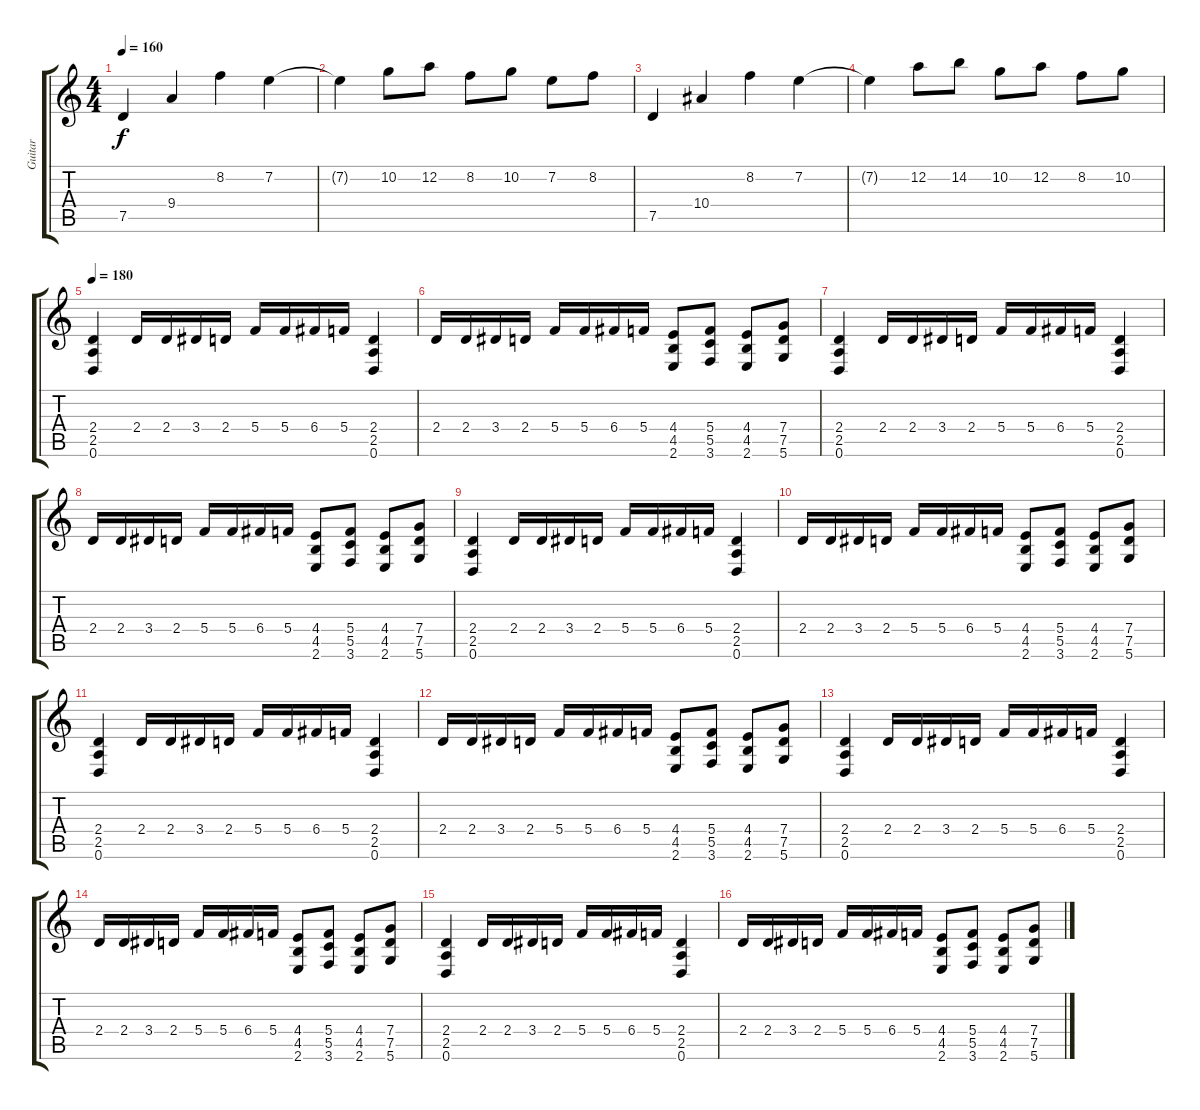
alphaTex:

\track ("Guitar" "Guitar") {instrument distortionguitar}
\staff {score tabs}
\tuning (D4 A3 F3 C3 G2 D2) {hide}
\ts (4 4)
\tempo 160
\clef g2
\ks c
7.5.4{dy f} 9.4.4 8.2.4 7.2.4 |
7.2{t}.4 10.2.8 12.2.8 8.2.8 10.2.8 7.2.8 8.2.8 |
7.5.4 10.4.4 8.2.4 7.2.4 |
7.2{t}.4 12.2.8 14.2.8 10.2.8 12.2.8 8.2.8 10.2.8 |
\tempo 180
(2.4 2.5 0.6).4 2.4.16 2.4.16 3.4.16 2.4.16 5.4.16 5.4.16 6.4.16 5.4.16 (2.4 2.5 0.6).4 |
2.4.16 2.4.16 3.4.16 2.4.16 5.4.16 5.4.16 6.4.16 5.4.16 (4.4 4.5 2.6).8 (5.4 5.5 3.6).8 (4.4 4.5 2.6).8 (7.4 7.5 5.6).8 |
(2.4 2.5 0.6).4 2.4.16 2.4.16 3.4.16 2.4.16 5.4.16 5.4.16 6.4.16 5.4.16 (2.4 2.5 0.6).4 |
2.4.16 2.4.16 3.4.16 2.4.16 5.4.16 5.4.16 6.4.16 5.4.16 (4.4 4.5 2.6).8 (5.4 5.5 3.6).8 (4.4 4.5 2.6).8 (7.4 7.5 5.6).8 |
(2.4 2.5 0.6).4 2.4.16 2.4.16 3.4.16 2.4.16 5.4.16 5.4.16 6.4.16 5.4.16 (2.4 2.5 0.6).4 |
2.4.16 2.4.16 3.4.16 2.4.16 5.4.16 5.4.16 6.4.16 5.4.16 (4.4 4.5 2.6).8 (5.4 5.5 3.6).8 (4.4 4.5 2.6).8 (7.4 7.5 5.6).8 |
(2.4 2.5 0.6).4 2.4.16 2.4.16 3.4.16 2.4.16 5.4.16 5.4.16 6.4.16 5.4.16 (2.4 2.5 0.6).4 |
2.4.16 2.4.16 3.4.16 2.4.16 5.4.16 5.4.16 6.4.16 5.4.16 (4.4 4.5 2.6).8 (5.4 5.5 3.6).8 (4.4 4.5 2.6).8 (7.4 7.5 5.6).8 |
(2.4 2.5 0.6).4 2.4.16 2.4.16 3.4.16 2.4.16 5.4.16 5.4.16 6.4.16 5.4.16 (2.4 2.5 0.6).4 |
2.4.16 2.4.16 3.4.16 2.4.16 5.4.16 5.4.16 6.4.16 5.4.16 (4.4 4.5 2.6).8 (5.4 5.5 3.6).8 (4.4 4.5 2.6).8 (7.4 7.5 5.6).8 |
(2.4 2.5 0.6).4 2.4.16 2.4.16 3.4.16 2.4.16 5.4.16 5.4.16 6.4.16 5.4.16 (2.4 2.5 0.6).4 |
2.4.16 2.4.16 3.4.16 2.4.16 5.4.16 5.4.16 6.4.16 5.4.16 (4.4 4.5 2.6).8 (5.4 5.5 3.6).8 (4.4 4.5 2.6).8 (7.4 7.5 5.6).8
